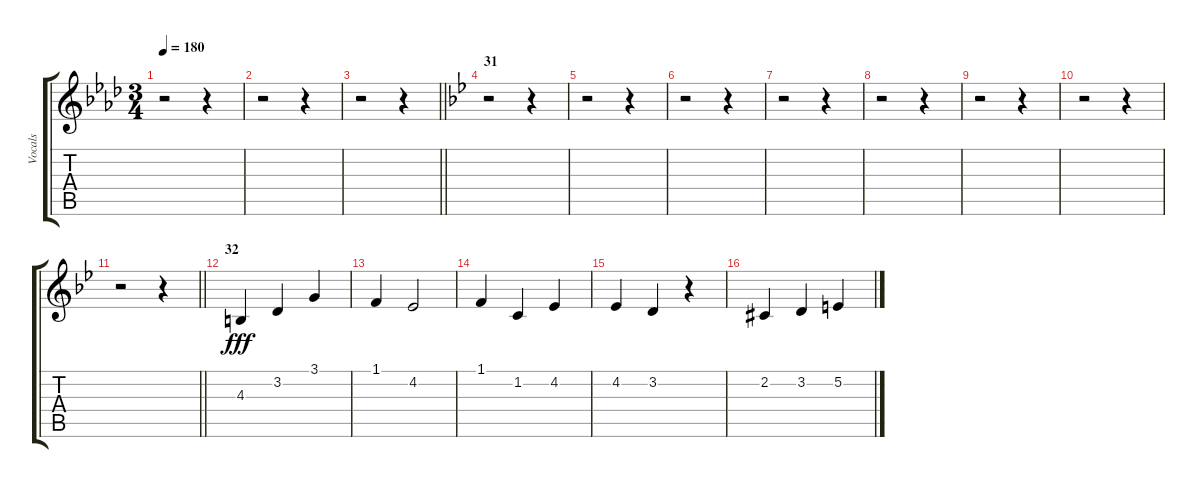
\track ("Vocals" "Vocals") {instrument voiceoohs}
\staff {score tabs}
\tuning (E4 B3 G3 D3 A2 E2) {hide}
\ts (3 4)
\tempo 180
\clef g2
\ks ab
r.2{dy fff} r.4 |
r.2 r.4 |
\barLineRight lightlight
r.2 r.4 |
\section ("" "31")
\ks bb
r.2 r.4 |
r.2 r.4 |
r.2 r.4 |
r.2 r.4 |
r.2 r.4 |
r.2 r.4 |
r.2 r.4 |
\barLineRight lightlight
r.2 r.4 |
\section ("" "32")
4.3.4 3.2.4 3.1.4 |
1.1.4 4.2.2 |
1.1.4 1.2.4 4.2.4 |
4.2.4 3.2.4 r.4 |
2.2{acc #}.4 3.2.4 5.2.4
